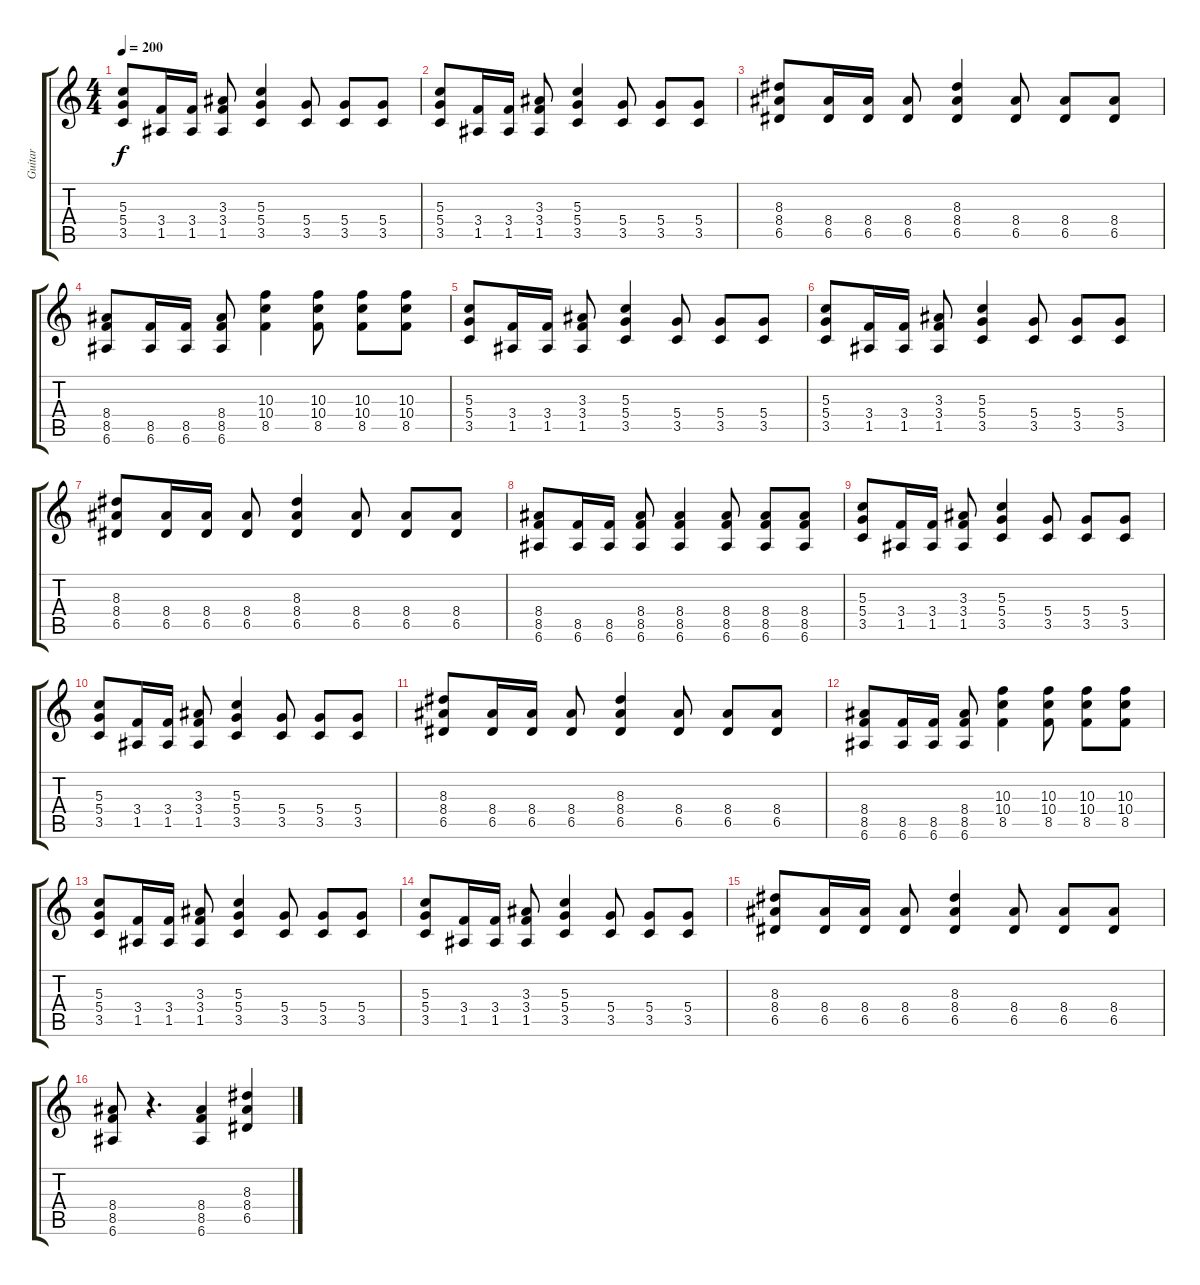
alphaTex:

\track ("Guitar" "Guitar") {instrument distortionguitar}
\staff {score tabs}
\tuning (E4 B3 G3 D3 A2 E2) {hide}
\ts (4 4)
\tempo 200
\clef g2
\ks c
(5.3 5.4 3.5).8{dy f} (3.4 1.5).16 (3.4 1.5).16 (3.3 3.4 1.5).8 (5.3 5.4 3.5).4 (5.4 3.5).8 (5.4 3.5).8 (5.4 3.5).8 |
(5.3 5.4 3.5).8 (3.4 1.5).16 (3.4 1.5).16 (3.3 3.4 1.5).8 (5.3 5.4 3.5).4 (5.4 3.5).8 (5.4 3.5).8 (5.4 3.5).8 |
(8.3 8.4 6.5).8 (8.4 6.5).16 (8.4 6.5).16 (8.4 6.5).8 (8.3 8.4 6.5).4 (8.4 6.5).8 (8.4 6.5).8 (8.4 6.5).8 |
(8.4 8.5 6.6).8 (8.5 6.6).16 (8.5 6.6).16 (8.4 8.5 6.6).8 (10.3 10.4 8.5).4 (10.3 10.4 8.5).8 (10.3 10.4 8.5).8 (10.3 10.4 8.5).8 |
(5.3 5.4 3.5).8 (3.4 1.5).16 (3.4 1.5).16 (3.3 3.4 1.5).8 (5.3 5.4 3.5).4 (5.4 3.5).8 (5.4 3.5).8 (5.4 3.5).8 |
(5.3 5.4 3.5).8 (3.4 1.5).16 (3.4 1.5).16 (3.3 3.4 1.5).8 (5.3 5.4 3.5).4 (5.4 3.5).8 (5.4 3.5).8 (5.4 3.5).8 |
(8.3 8.4 6.5).8 (8.4 6.5).16 (8.4 6.5).16 (8.4 6.5).8 (8.3 8.4 6.5).4 (8.4 6.5).8 (8.4 6.5).8 (8.4 6.5).8 |
(8.4 8.5 6.6).8 (8.5 6.6).16 (8.5 6.6).16 (8.4 8.5 6.6).8 (8.4 8.5 6.6).4 (8.4 8.5 6.6).8 (8.4 8.5 6.6).8 (8.4 8.5 6.6).8 |
(5.3 5.4 3.5).8 (3.4 1.5).16 (3.4 1.5).16 (3.3 3.4 1.5).8 (5.3 5.4 3.5).4 (5.4 3.5).8 (5.4 3.5).8 (5.4 3.5).8 |
(5.3 5.4 3.5).8 (3.4 1.5).16 (3.4 1.5).16 (3.3 3.4 1.5).8 (5.3 5.4 3.5).4 (5.4 3.5).8 (5.4 3.5).8 (5.4 3.5).8 |
(8.3 8.4 6.5).8 (8.4 6.5).16 (8.4 6.5).16 (8.4 6.5).8 (8.3 8.4 6.5).4 (8.4 6.5).8 (8.4 6.5).8 (8.4 6.5).8 |
(8.4 8.5 6.6).8 (8.5 6.6).16 (8.5 6.6).16 (8.4 8.5 6.6).8 (10.3 10.4 8.5).4 (10.3 10.4 8.5).8 (10.3 10.4 8.5).8 (10.3 10.4 8.5).8 |
(5.3 5.4 3.5).8 (3.4 1.5).16 (3.4 1.5).16 (3.3 3.4 1.5).8 (5.3 5.4 3.5).4 (5.4 3.5).8 (5.4 3.5).8 (5.4 3.5).8 |
(5.3 5.4 3.5).8 (3.4 1.5).16 (3.4 1.5).16 (3.3 3.4 1.5).8 (5.3 5.4 3.5).4 (5.4 3.5).8 (5.4 3.5).8 (5.4 3.5).8 |
(8.3 8.4 6.5).8 (8.4 6.5).16 (8.4 6.5).16 (8.4 6.5).8 (8.3 8.4 6.5).4 (8.4 6.5).8 (8.4 6.5).8 (8.4 6.5).8 |
(8.4 8.5 6.6).8 r.4{d} (8.4 8.5 6.6).4 (8.3 8.4 6.5).4
